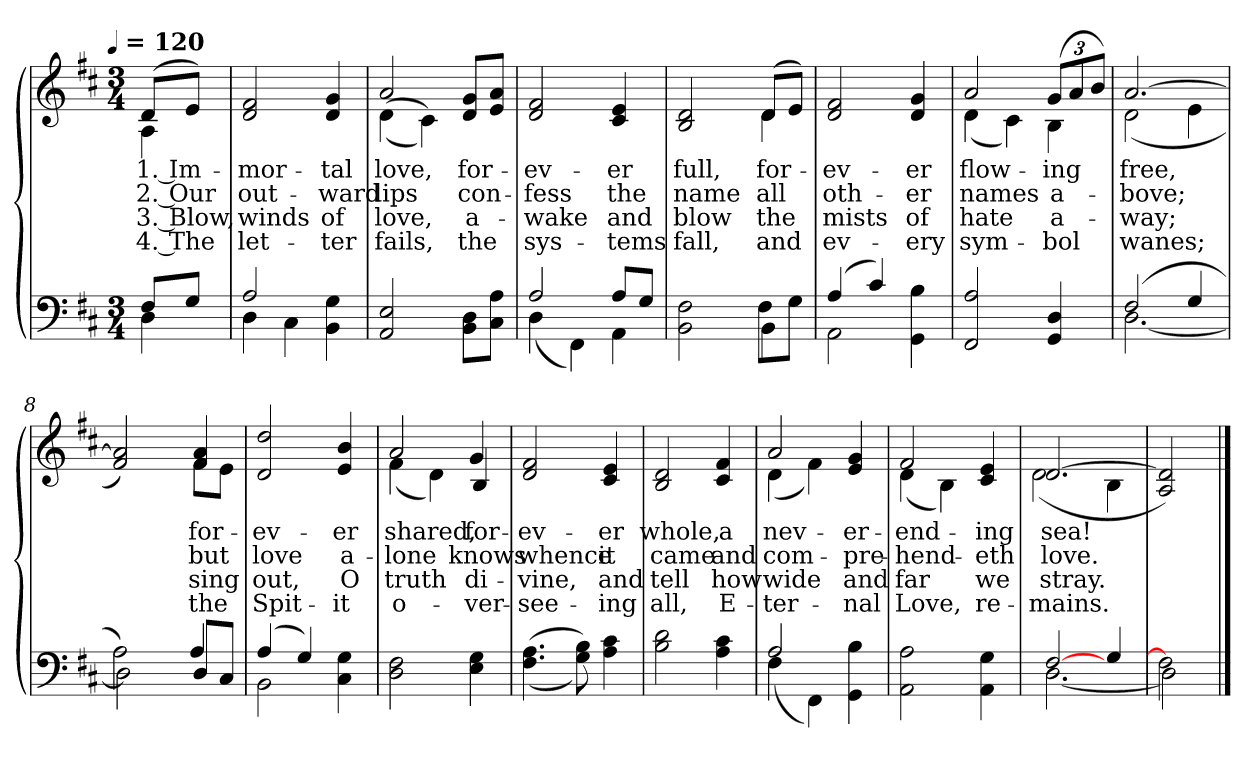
**kern	**kern	**text	**text	**text	**text
*part1	*part1	*part1	*part1	*part1	*part1
*staff2	*staff1	*staff1	*staff1	*staff1	*staff1
*clefF4	*clefG2	*	*	*	*
*k[f#c#]	*k[f#c#]	*	*	*	*
!!LO:TX:omd:t=[quarter] = 120
*M3/4	*M3/4	*	*	*	*
*MM120	*MM120	*	*	*	*
=	=	=	=	=	=
*^	*^	*	*	*	*
8F#L	4D\	(8dL	4A\	1. Im-	2. Our	3. Blow,	4. The
8GJ	.	8eJ)	.	.	.	.	.
*	*	*v	*v	*	*	*	*
=1	=1	=1	=1	=1	=1	=1
2A/	4D	2d/ 2f#/	-mor-	out-	winds	let-
.	4C#	.	.	.	.	.
4BB 4G	4ryy	4d/ 4g/	-tal	-ward	of	-ter
*v	*v	*	*	*	*	*
=2	=2	=2	=2	=2	=2
*	*^	*	*	*	*
2AA/ 2E/	2a/	(<(<4d\	love,	lips	love,	fails,
.	.	4c#\))	.	.	.	.
8BB 8DL	8d 8gL	4ryy	for-	con-	a-	the
8C# 8AJ	8e 8aJ	.	.	.	.	.
*	*v	*v	*	*	*	*
=3	=3	=3	=3	=3	=3
*^	*	*	*	*	*
2A/	(<4D\	2d/ 2f#/	-ev-	-fess	-wake	sys-
.	4FF#\)	.	.	.	.	.
8A/L	4AA\	4c#/ 4e/	-er	the	and	-tems
8G/J	.	.	.	.	.	.
=4	=4	=4	=4	=4	=4	=4
*	*	*^	*	*	*	*
2BB\ 2F#\	4ryy	2B/ 2d/	4ryy	full,	name	blow	fall,
.	4ryy	.	4ryy	.	.	.	.
4BB\	8F#L	(8dL	4d\	for-	all	the	and
.	8GJ	8eJ)	.	.	.	.	.
*	*	*v	*v	*	*	*	*
=5	=5	=5	=5	=5	=5	=5
(>4A/	2AA\	2d/ 2f#/	-ev-	oth-	mists	ev-
4c#/)	.	.	.	.	.	.
4ryy	4GG\ 4B\	4d/ 4g/	-er	-er	of	-ery
*v	*v	*	*	*	*	*
=6	=6	=6	=6	=6	=6
*	*^	*	*	*	*
2FF#/ 2A/	2a/	(<4d\	flow-	names	hate	sym-
.	.	4c#\)	.	.	.	.
4GG/ 4D/	(12gL	4B\	-ing	a-	a-	-bol
.	12a	.	.	.	.	.
.	12bJ)	.	.	.	.	.
!!LO:LB:g=z	!!
=7	=7	=7	=7	=7	=7	=7
*^	*	*	*	*	*	*
(>2F#/	[2.D\	[2.a/	(<2d\	free,	-bove;	-way;	wanes;
4G/	.	.	4e\	.	.	.	.
=8	=8	=8	=8	=8	=8	=8	=8
2A\)	2D]	2f#/ 2a]/)	4ryy	.	.	.	.
.	.	.	4ryy	.	.	.	.
8DL	4A/	4f#/ 4a/	8f#L	for-	but	sing	the
8C#J	.	.	8eJ	.	.	.	.
*	*	*v	*v	*	*	*	*
=9	=9	=9	=9	=9	=9	=9
(>4A/	2BB\	2d/ 2dd/	-ev-	love	out,	Spit-
4G/)	.	.	.	.	.	.
4ryy	4C#\ 4G\	4e/ 4b/	-er	a-	O	-it
*v	*v	*	*	*	*	*
=10	=10	=10	=10	=10	=10
*	*^	*	*	*	*
2D\ 2F#\	2a/	(<4f#\	shared,	-lone	truth	o-
.	.	4d\)	.	.	.	.
4E\ 4G\	4g	4B/	for-	knows	di-	-ver-
*	*v	*v	*	*	*	*
=11	=11	=11	=11	=11	=11
(<(>4.F#\ 4.A\	2d/ 2f#/	-ev-	whence	-vine,	-see-
8G\ 8B\))	.	.	.	.	.
4A\ 4c#\	4c#/ 4e/	-er	it	and	-ing
=12	=12	=12	=12	=12	=12
2B\ 2d\	2B/ 2d/	whole,	came	tell	all,
4A\ 4c#\	4c#/ 4f#/	a	and	how	E-
!!LO:LB:g=z
=13	=13	=13	=13	=13	=13
*^	*^	*	*	*	*
2A/	(<4F#\	2a/	(<4d\	nev-	com-	wide	-ter-
.	4FF#\)	.	4f#\)	.	.	.	.
4GG\ 4B\	4ryy	4e/ 4g/	4ryy	-er-	-pre-	and	-nal
*v	*v	*	*	*	*	*	*
=14	=14	=14	=14	=14	=14	=14
2AA\ 2A\	2f#/	(<4d\	-end-	-hend-	far	Love,
.	.	4B\)	.	.	.	.
4AA\ 4G\	4c#/ 4e/	4ryy	-ing	-eth	we	re-
=15	=15	=15	=15	=15	=15	=15
*^	*	*	*	*	*	*
[2F#/	[2.D\	[2.d/	(<2d\	sea!	love.	stray.	-mains.
4G/	.	.	4B\	.	.	.	.
*	*	*v	*v	*	*	*	*
=16	=16	=16	=16	=16	=16	=16
2F#\]	2D\]	2A/ 2d]/)	.	.	.	.
*v	*v	*	*	*	*	*
==	==	==	==	==	==
*-	*-	*-	*-	*-	*-
